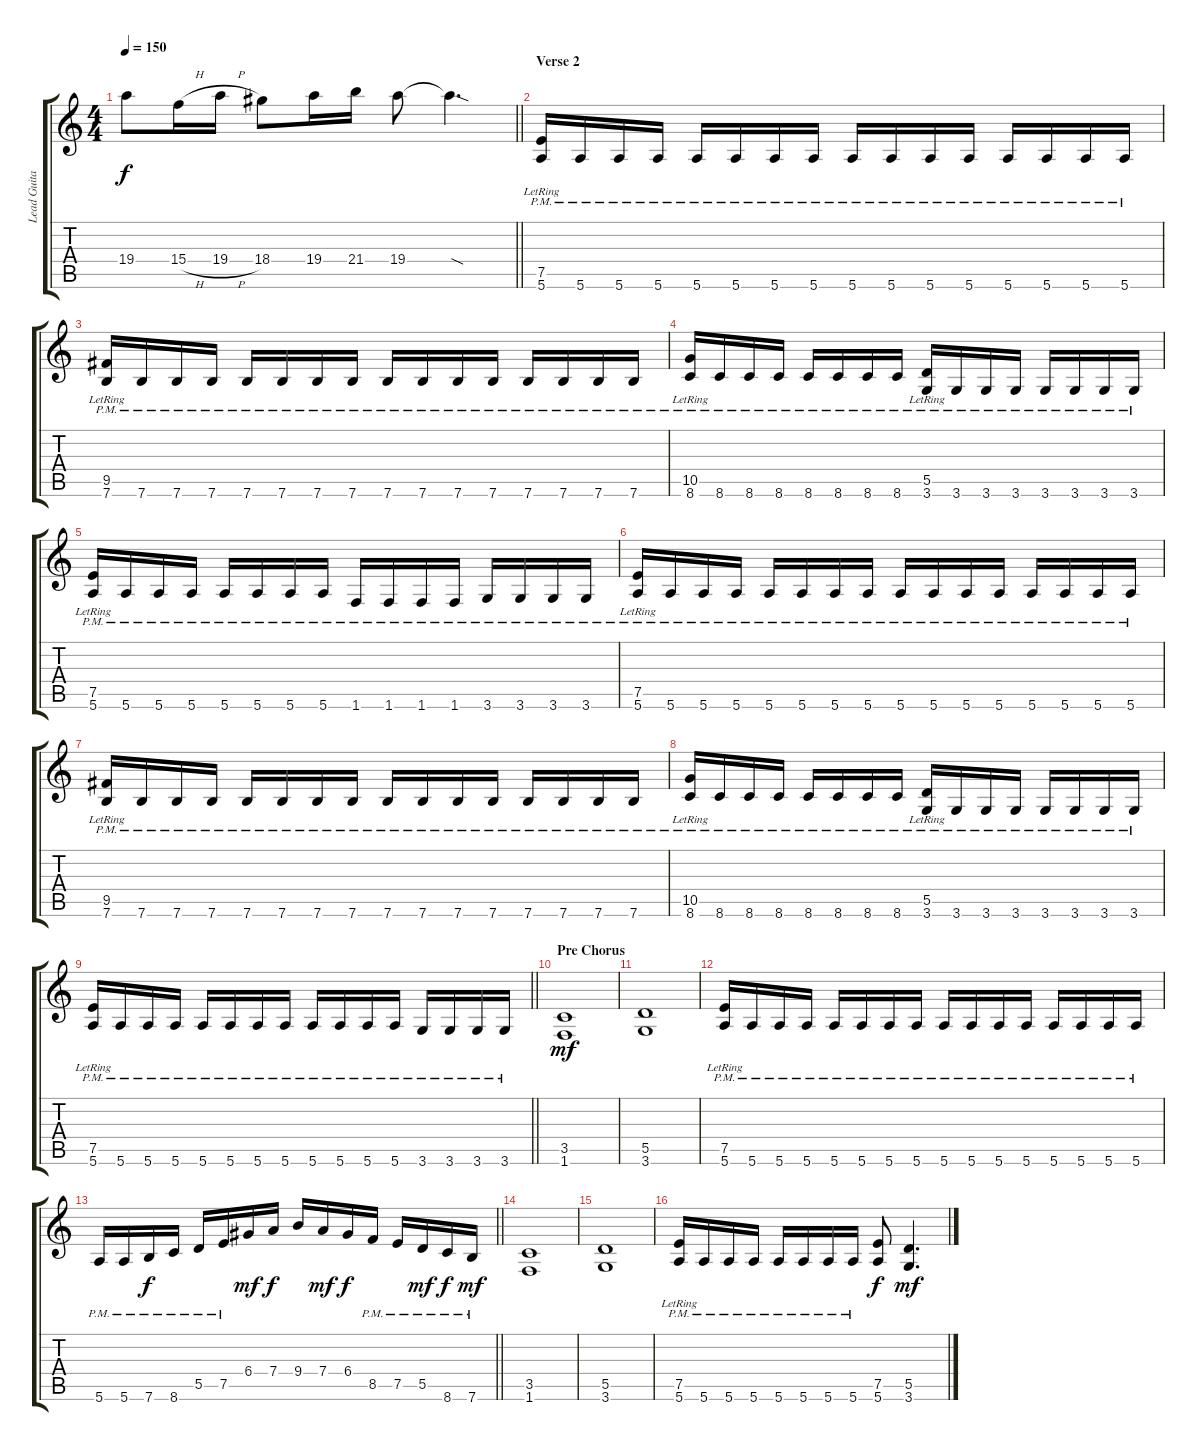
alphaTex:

\track ("Lead Guitar" "Lead Guita") {instrument distortionguitar}
\staff {score tabs}
\tuning (E4 B3 G3 D3 A2 E2) {hide}
\ts (4 4)
\tempo 150
\clef g2
\barLineRight lightlight
\ks c
19.4.8{dy f} 15.4{h}.16 19.4{h}.16 18.4.8 19.4.16 21.4.16 19.4.8 19.4{sod t}.4{d} |
\section ("" "Verse 2")
(7.5{lr} 5.6{pm}).16 5.6{pm}.16 5.6{pm}.16 5.6{pm}.16 5.6{pm}.16 5.6{pm}.16 5.6{pm}.16 5.6{pm}.16 5.6{pm}.16 5.6{pm}.16 5.6{pm}.16 5.6{pm}.16 5.6{pm}.16 5.6{pm}.16 5.6{pm}.16 5.6{pm}.16 |
(9.5{lr} 7.6{pm}).16 7.6{pm}.16 7.6{pm}.16 7.6{pm}.16 7.6{pm}.16 7.6{pm}.16 7.6{pm}.16 7.6{pm}.16 7.6{pm}.16 7.6{pm}.16 7.6{pm}.16 7.6{pm}.16 7.6{pm}.16 7.6{pm}.16 7.6{pm}.16 7.6{pm}.16 |
(10.5{lr} 8.6{pm}).16 8.6{pm}.16 8.6{pm}.16 8.6{pm}.16 8.6{pm}.16 8.6{pm}.16 8.6{pm}.16 8.6{pm}.16 (5.5{lr} 3.6{pm}).16 3.6{pm}.16 3.6{pm}.16 3.6{pm}.16 3.6{pm}.16 3.6{pm}.16 3.6{pm}.16 3.6{pm}.16 |
(7.5{lr} 5.6{pm}).16 5.6{pm}.16 5.6{pm}.16 5.6{pm}.16 5.6{pm}.16 5.6{pm}.16 5.6{pm}.16 5.6{pm}.16 1.6{pm}.16 1.6{pm}.16 1.6{pm}.16 1.6{pm}.16 3.6{pm}.16 3.6{pm}.16 3.6{pm}.16 3.6{pm}.16 |
(7.5{lr} 5.6{pm}).16 5.6{pm}.16 5.6{pm}.16 5.6{pm}.16 5.6{pm}.16 5.6{pm}.16 5.6{pm}.16 5.6{pm}.16 5.6{pm}.16 5.6{pm}.16 5.6{pm}.16 5.6{pm}.16 5.6{pm}.16 5.6{pm}.16 5.6{pm}.16 5.6{pm}.16 |
(9.5{lr} 7.6{pm}).16 7.6{pm}.16 7.6{pm}.16 7.6{pm}.16 7.6{pm}.16 7.6{pm}.16 7.6{pm}.16 7.6{pm}.16 7.6{pm}.16 7.6{pm}.16 7.6{pm}.16 7.6{pm}.16 7.6{pm}.16 7.6{pm}.16 7.6{pm}.16 7.6{pm}.16 |
(10.5{lr} 8.6{pm}).16 8.6{pm}.16 8.6{pm}.16 8.6{pm}.16 8.6{pm}.16 8.6{pm}.16 8.6{pm}.16 8.6{pm}.16 (5.5{lr} 3.6{pm}).16 3.6{pm}.16 3.6{pm}.16 3.6{pm}.16 3.6{pm}.16 3.6{pm}.16 3.6{pm}.16 3.6{pm}.16 |
\barLineRight lightlight
(7.5{lr} 5.6{pm}).16 5.6{pm}.16 5.6{pm}.16 5.6{pm}.16 5.6{pm}.16 5.6{pm}.16 5.6{pm}.16 5.6{pm}.16 5.6{pm}.16 5.6{pm}.16 5.6{pm}.16 5.6{pm}.16 3.6{pm}.16 3.6{pm}.16 3.6{pm}.16 3.6{pm}.16 |
\section ("" "Pre Chorus")
(3.5 1.6).1{dy mf} |
(5.5 3.6).1 |
(7.5{lr} 5.6{pm}).16 5.6{pm}.16 5.6{pm}.16 5.6{pm}.16 5.6{pm}.16 5.6{pm}.16 5.6{pm}.16 5.6{pm}.16 5.6{pm}.16 5.6{pm}.16 5.6{pm}.16 5.6{pm}.16 5.6{pm}.16 5.6{pm}.16 5.6{pm}.16 5.6{pm}.16 |
\barLineRight lightlight
5.6{pm}.16 5.6{pm}.16 7.6{pm}.16{dy f} 8.6{pm}.16 5.5{pm}.16 7.5{pm}.16 6.4.16{dy mf} 7.4.16{dy f} 9.4.16 7.4.16{dy mf} 6.4.16{dy f} 8.5{pm}.16 7.5{pm}.16 5.5{pm}.16{dy mf} 8.6{pm}.16{dy f} 7.6{pm}.16{dy mf} |
(3.5 1.6).1 |
(5.5 3.6).1 |
(7.5{lr} 5.6{pm}).16 5.6{pm}.16 5.6{pm}.16 5.6{pm}.16 5.6{pm}.16 5.6{pm}.16 5.6{pm}.16 5.6{pm}.16 (7.5 5.6).8{dy f} (5.5 3.6).4{d dy mf}
